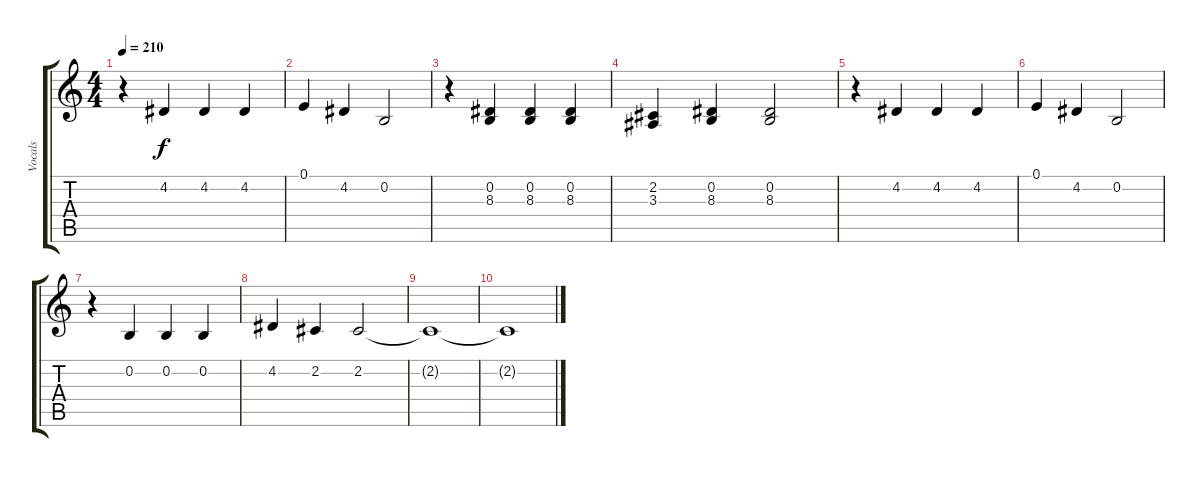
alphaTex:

\track ("Vocals" "Vocals") {instrument tangoaccordion}
\staff {score tabs}
\tuning (E4 B3 G3 D3 A2 E2) {hide}
\ts (4 4)
\tempo 210
\clef g2
\ks c
r.4{dy f} 4.2.4 4.2.4 4.2.4 |
0.1.4 4.2.4 0.2.2 |
r.4 (0.2 8.3).4 (0.2 8.3).4 (0.2 8.3).4 |
(2.2 3.3).4 (0.2 8.3).4 (0.2 8.3).2 |
r.4 4.2.4 4.2.4 4.2.4 |
0.1.4 4.2.4 0.2.2 |
r.4 0.2.4 0.2.4 0.2.4 |
4.2.4 2.2.4 2.2.2 |
2.2{t}.1 |
2.2{t}.1
